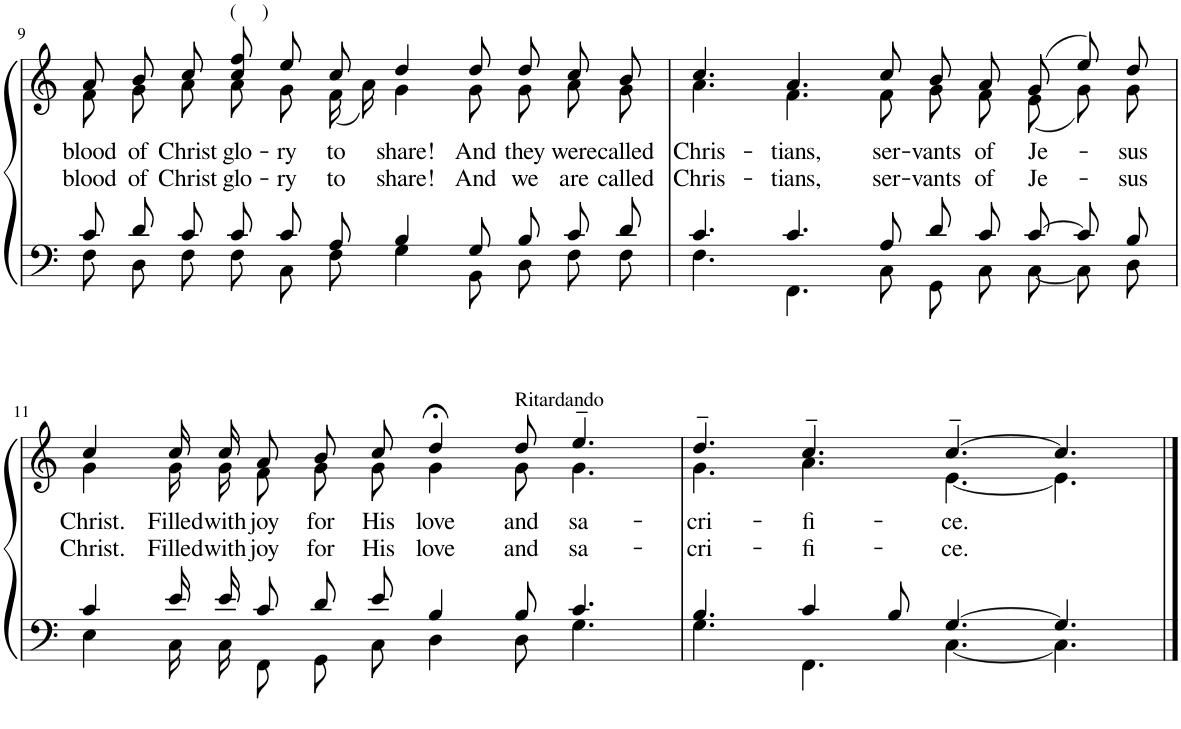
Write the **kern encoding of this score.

**kern	**kern	**text	**text
*part1	*part1	*part1	*part1
*staff2	*staff1	*staff1	*staff1
*I"Piano	*	*	*
*I'Pno.	*	*	*
!!LO:PB:g=z
*clefF4	*clefG2	*	*
*k[]	*k[]	*	*
*M12/8	*M12/8	*	*
=9	=9	=9	=9
*^	*	*	*
!	!	!	!LO:LY:b	!LO:LY:b
*	*	*^	*	*
8c/L	8F\L	8a/L	8f\L	blood	blood
!	!	!	!	!LO:LY:b	!LO:LY:b
8d/	8D\	8b/	8g\	of	of
!	!	!	!	!LO:LY:b	!LO:LY:b
8c/J	8F\J	8cc/J	8a\J	Christ	Christ
!	!	!LO:TX:a:t=(     )	!	!	!
!	!	!	!	!LO:LY:b	!LO:LY:b
8c/L	8F\L	8cc\ 8ff\L	8a\L	glo-	glo-
!	!	!	!	!LO:LY:b	!LO:LY:b
8c/	8C\	8ee\	8g\	-ry	-ry
!	!	!	!	!LO:LY:b	!LO:LY:b
8A/J	8F\J	8cc\J	(16f\L	to	to
.	.	.	16a\JJ)	.	.
!	!	!	!	!LO:LY:b	!LO:LY:b
4B/	4G\	4dd/	4g\	share!	share!
!	!	!	!	!LO:LY:b	!LO:LY:b
8G/	8BB\	8dd/	8g\	And	And
!	!	!	!	!LO:LY:b	!LO:LY:b
8B/L	8D\L	8dd/L	8g\L	they	we
!	!	!	!	!LO:LY:b	!LO:LY:b
8c/	8F\	8cc/	8a\	were	are
!	!	!	!	!LO:LY:b	!LO:LY:b
8d/J	8F\J	8b/J	8g\J	called	called
=10	=10	=10	=10	=10	=10
!	!	!	!	!LO:LY:b	!LO:LY:b
4.c/	4.F\	4.cc/	4.a\	Chris-	Chris-
!	!	!	!	!LO:LY:b	!LO:LY:b
4.c/	4.FF\	4.a/	4.f\	-tians,	-tians,
!	!	!	!	!LO:LY:b	!LO:LY:b
8A/L	8C\L	8cc/L	8f\L	ser-	ser-
!	!	!	!	!LO:LY:b	!LO:LY:b
8d/	8GG\	8b/	8g\	-vants	-vants
!	!	!	!	!LO:LY:b	!LO:LY:b
8c/J	8C\J	8a/J	8f\J	of	of
!	!	!	!	!LO:LY:b	!LO:LY:b
[8c/L	[8C\L	(8g/L	(8e\L	Je-	Je-
8c/]	8C\]	8ee/)	8g\)	.	.
!	!	!	!	!LO:LY:b	!LO:LY:b
8B/J	8D\J	8dd/J	8g\J	-sus	-sus
!!LO:LB:g=z	!!
=11	=11	=11	=11	=11	=11
!	!	!	!	!LO:LY:b	!LO:LY:b
4c/	4E\	4cc/	4g\	Christ.	Christ.
!	!	!	!	!LO:LY:b	!LO:LY:b
16e/LL	16C\LL	16cc/LL	16g\LL	Filled	Filled
!	!	!	!	!LO:LY:b	!LO:LY:b
16e/JJ	16C\JJ	16cc/JJ	16g\JJ	with	with
!	!	!	!	!LO:LY:b	!LO:LY:b
8c/L	8FF\L	8a/L	8f\L	joy	joy
!	!	!	!	!LO:LY:b	!LO:LY:b
8d/	8GG\	8b/	8g\	for	for
!	!	!	!	!LO:LY:b	!LO:LY:b
8e/J	8C\J	8cc/J	8g\J	His	His
!	!	!	!	!LO:LY:b	!LO:LY:b
4B/	4D\	4dd;</	4g\	love	love
!	!	!LO:TX:a:t=Ritardando	!	!	!
!	!	!	!	!LO:LY:b	!LO:LY:b
8B/	8D\	8dd/	8g\	and	and
!	!	!	!	!LO:LY:b	!LO:LY:b
4.c/	4.G\	4.ee~/	4.g\	sa-	sa-
=12	=12	=12	=12	=12	=12
!	!	!	!	!LO:LY:b	!LO:LY:b
4.B/	4.G\	4.dd~/	4.g\	-cri-	-cri-
!	!	!	!	!LO:LY:b	!LO:LY:b
4c/	4.FF\	4.cc~/	4.a\	-fi-	-fi-
8B/	.	.	.	.	.
!	!	!	!	!LO:LY:b	!LO:LY:b
[4.G/	[4.C\	[4.cc~/	[4.e\	-ce.	-ce.
4.G/]	4.C\]	4.cc/]	4.e\]	.	.
*v	*v	*	*	*	*
*	*v	*v	*	*
==	==	==	==
*-	*-	*-	*-
